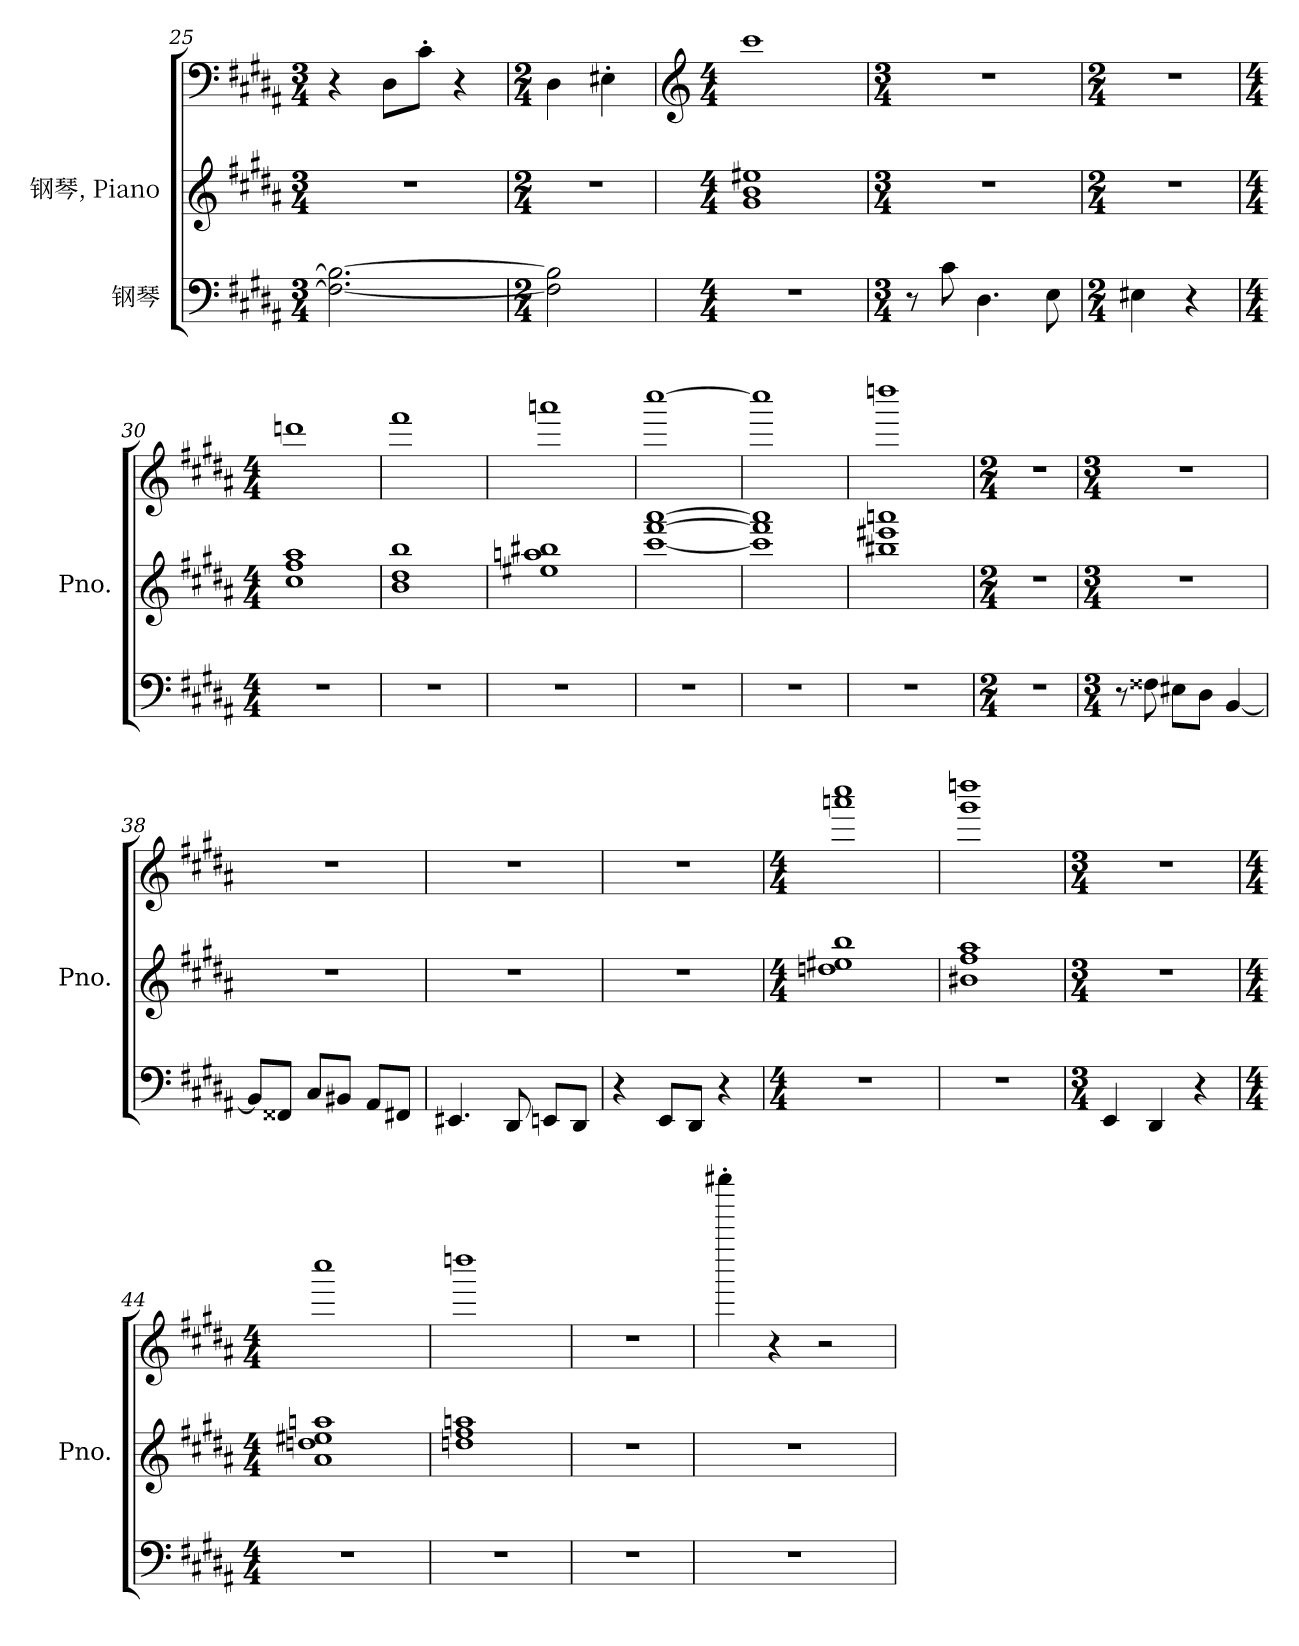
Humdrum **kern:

**kern	**kern	**kern
*part2	*part1	*part1
*staff3	*staff2	*staff1
*I"钢琴	*I"钢琴, Piano	*
*	*I'Pno.	*
*clefF4	*clefG2	*clefF4
*k[f#c#g#d#a#]	*k[f#c#g#d#a#]	*k[f#c#g#d#a#]
*M3/4	*M3/4	*M3/4
=25	=25	=25
2.F##\_ 2.B\_	2.r	4r
.	.	8D#\L
.	.	8c#'\J
.	.	4r
=26	=26	=26
*M2/4	*M2/4	*M2/4
2F##\] 2B\]	2r	4D#\
.	.	4E#X'\
=27	=27	=27
*	*	*clefG2
*M4/4	*M4/4	*M4/4
1r	1g# 1b 1ee#X	1ccc#
=28	=28	=28
*M3/4	*M3/4	*M3/4
8r	2.r	2.r
8c#\	.	.
4.D#\	.	.
8E\	.	.
!!LO:PB:g=z
=29	=29	=29
*M2/4	*M2/4	*M2/4
4E#X\	2r	2r
4r	.	.
=30	=30	=30
*M4/4	*M4/4	*M4/4
1r	1cc# 1ff# 1aa#	1dddn
=31	=31	=31
1r	1b 1dd# 1bb	1fff#
=32	=32	=32
1r	1ee#X 1aan 1bb#X	1aaan
=33	=33	=33
1r	[1ccc# [1fff# [1aaa#	[1cccc#
=34	=34	=34
1r	1ccc#] 1fff#] 1aaa#]	1cccc#]
=35	=35	=35
1r	1bb#X 1eee#X 1aaan	1ddddn
=36	=36	=36
*M2/4	*M2/4	*M2/4
2r	2r	2r
=37	=37	=37
*M3/4	*M3/4	*M3/4
8r	2.r	2.r
8F##X\	.	.
8E#X\L	.	.
8D#\J	.	.
[4BB/	.	.
!!LO:LB:g=z
=38	=38	=38
8BB/L]	2.r	2.r
8FF##X/J	.	.
8C#/L	.	.
8BB#X/J	.	.
8AA#/L	.	.
8FF#X/J	.	.
=39	=39	=39
4.EE#X/	2.r	2.r
8DD#/	.	.
8EEn/L	.	.
8DD#/J	.	.
=40	=40	=40
4r	2.r	2.r
8EE/L	.	.
8DD#/J	.	.
4r	.	.
=41	=41	=41
*M4/4	*M4/4	*M4/4
1r	1ddn 1ee#X 1bb	1aaan 1cccc#
=42	=42	=42
*	*	*MM96
1r	1b#X 1ff# 1aa#	1ggg# 1ddddn
=43	=43	=43
*M3/4	*M3/4	*M3/4
4EE/	2.r	2.r
4DD#/	.	.
4r	.	.
!!LO:LB:g=z
=44	=44	=44
*M4/4	*M4/4	*M4/4
*	*	*MM85
1r	1a# 1ddn 1ee#X 1aan	1cccc#
=45	=45	=45
*	*	*MM85
1r	1ddn 1ff# 1aan	1ddddn
=46	=46	=46
1r	1r	1r
=47	=47	=47
1r	1r	4eeeeee#X'\
.	.	4r
.	.	2r
=	=	=
*-	*-	*-
